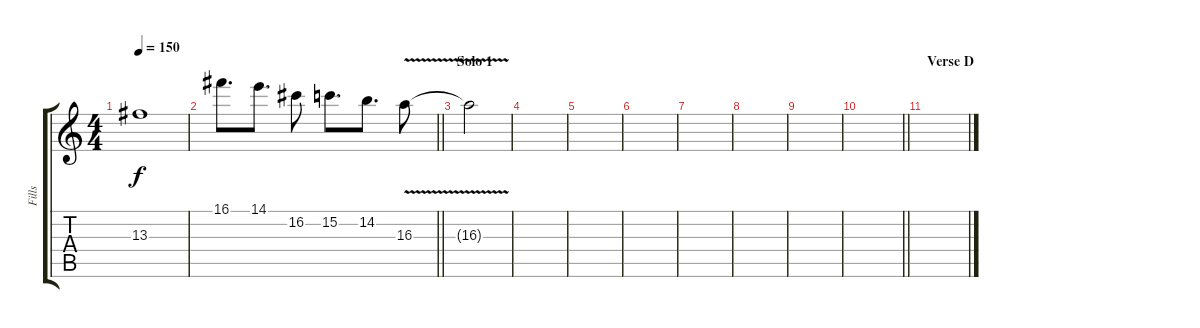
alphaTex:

\track ("Fills" "Fills") {instrument distortionguitar}
\staff {score tabs}
\tuning (D4 A3 F3 C3 G2 D2) {hide}
\ts (4 4)
\tempo 150
\clef g2
\ks c
13.3{t}.1{dy f} |
\barLineRight lightlight
16.1.8{d} 14.1.8{d} 16.2.8 15.2.8{d} 14.2.8{d} 16.3{v}.8 |
\section ("" "Solo 1")
16.3{t}.2 |
|
|
|
|
|
|
\barLineRight lightlight
|
\section ("" "Verse D")
